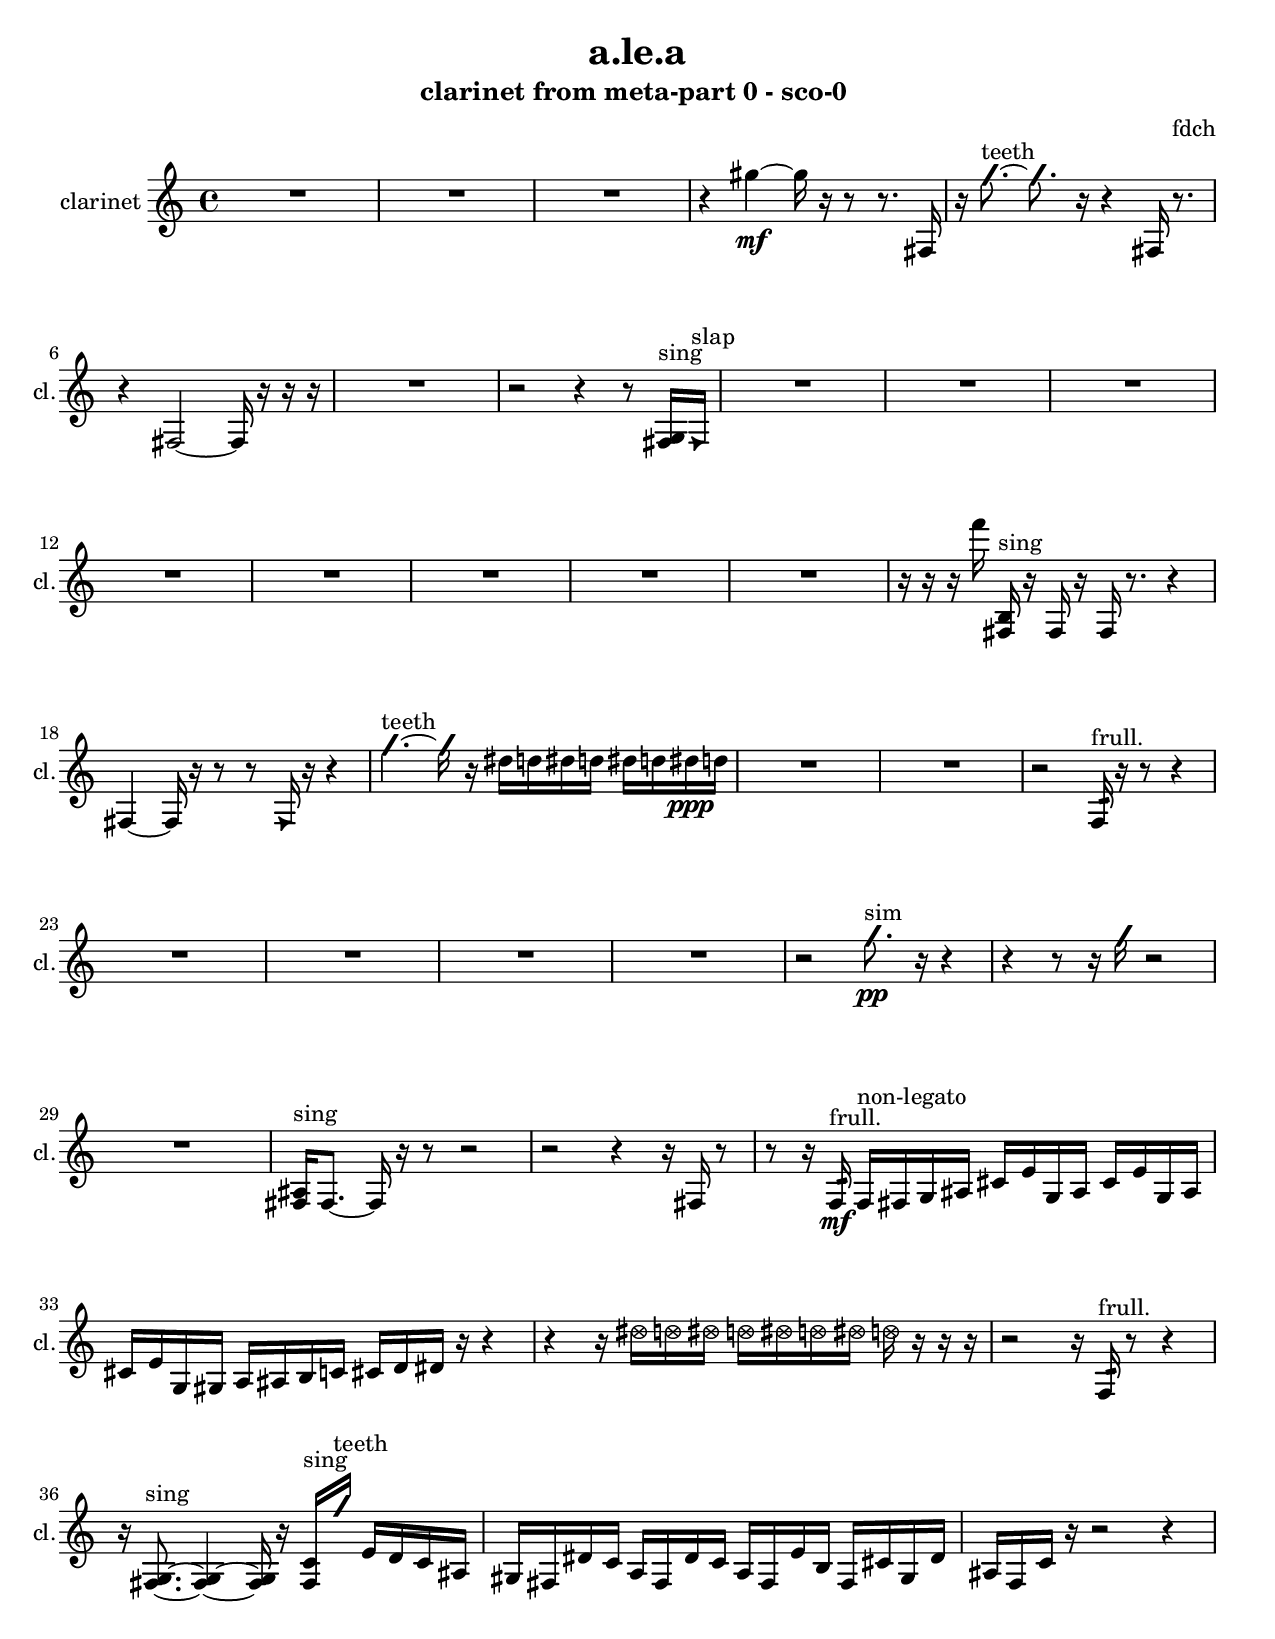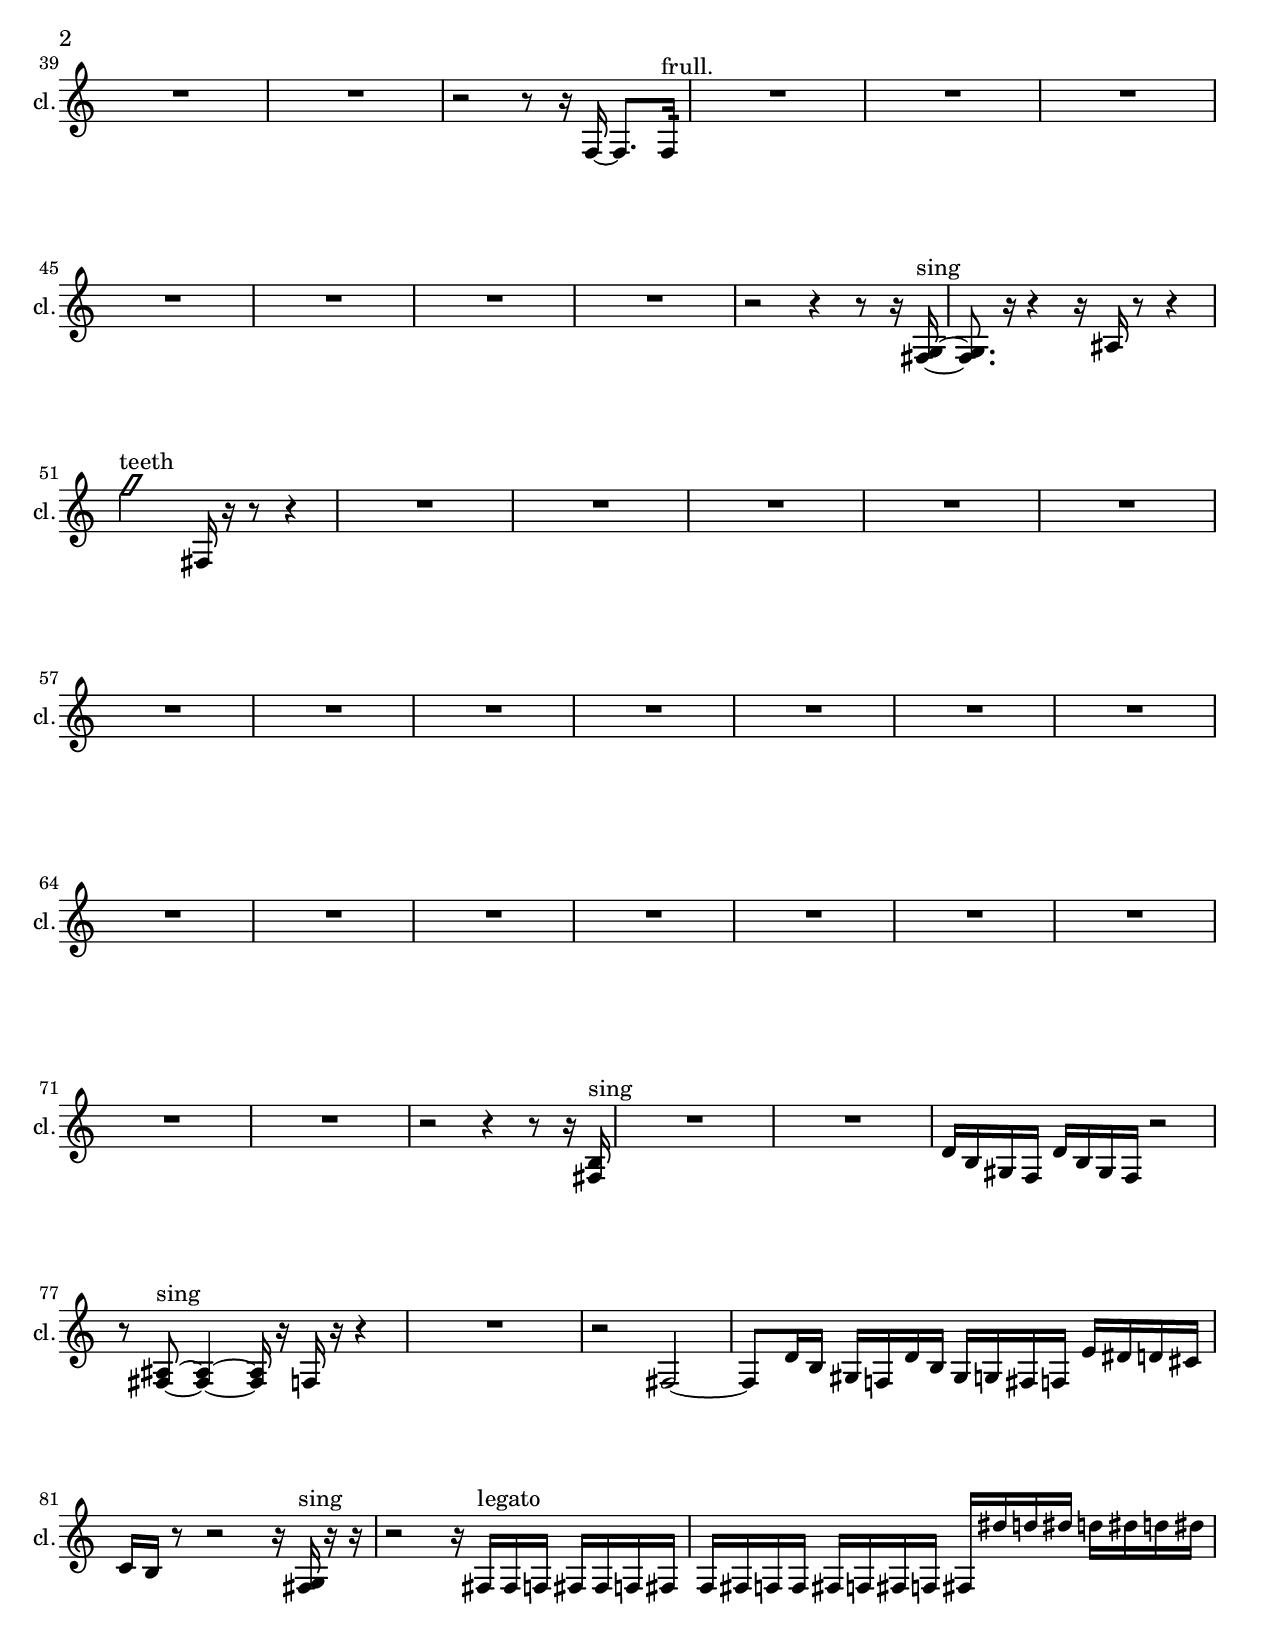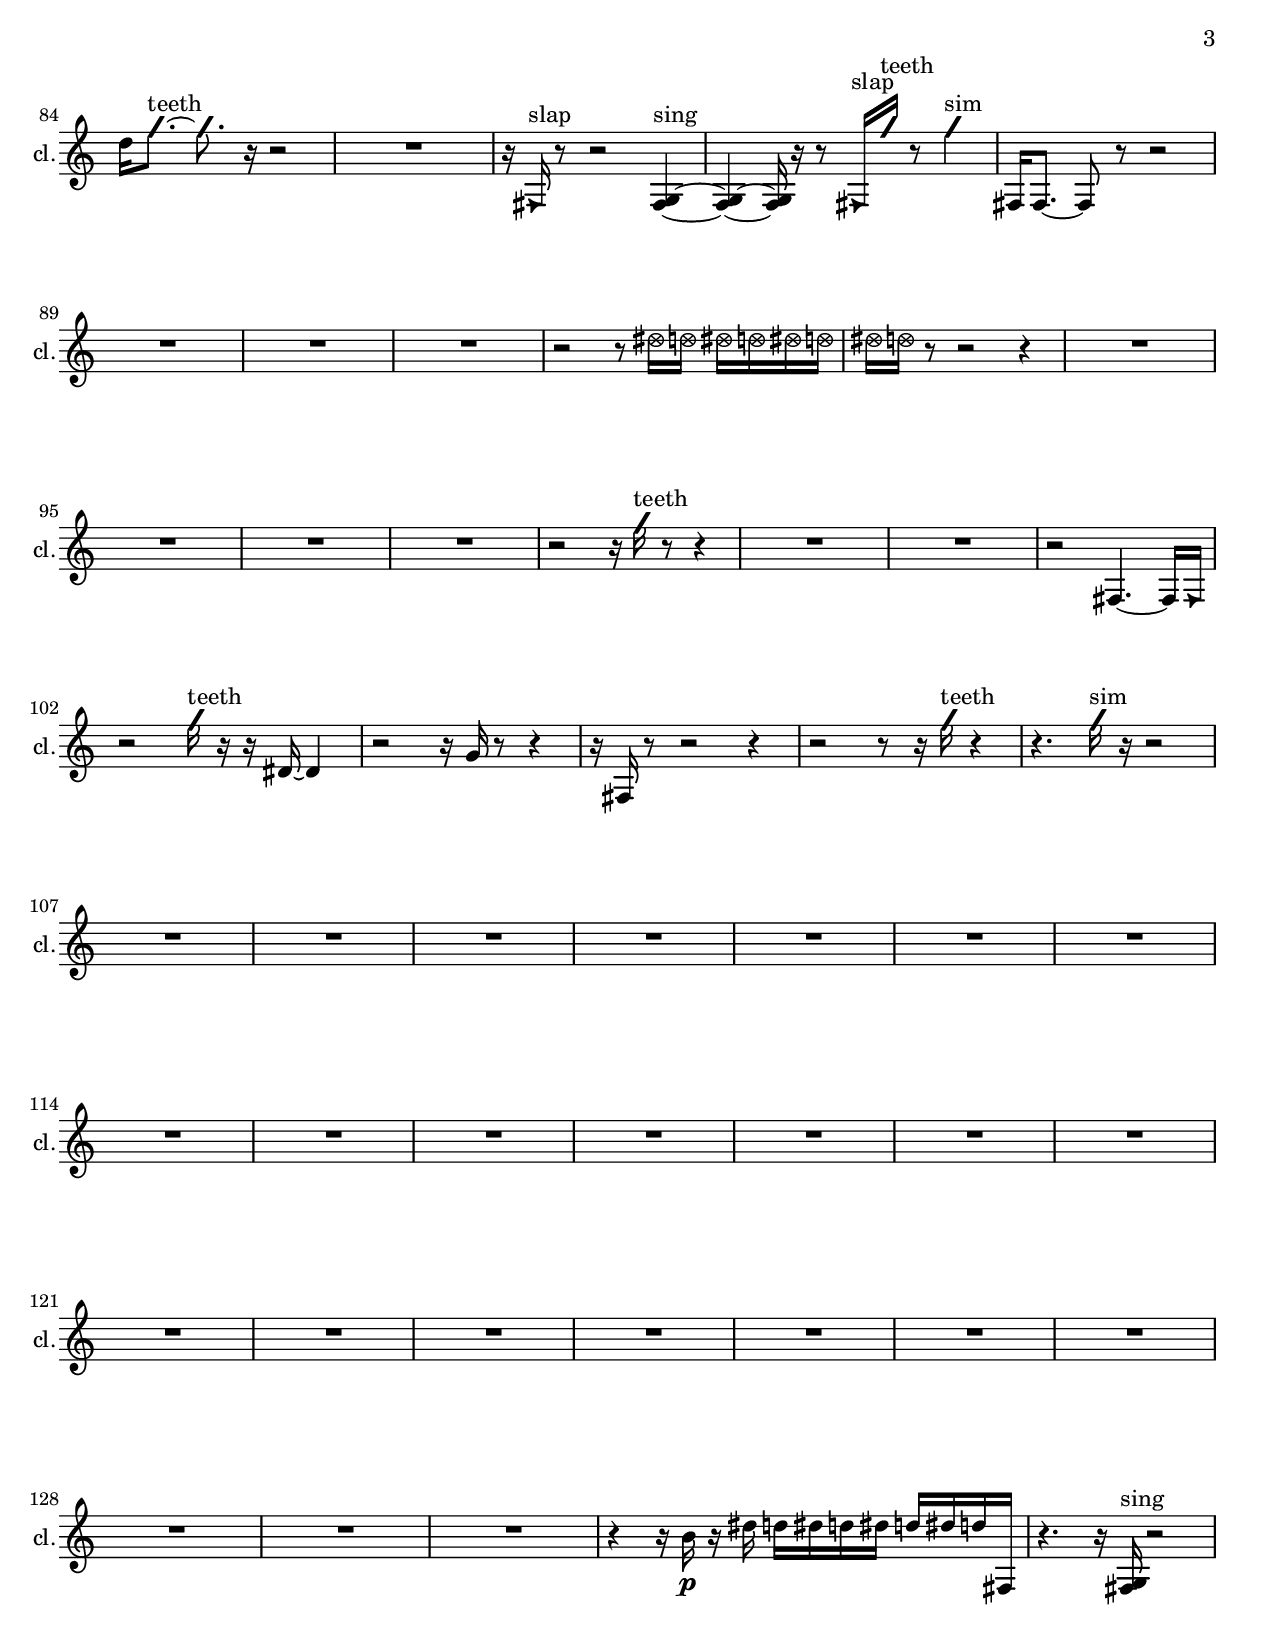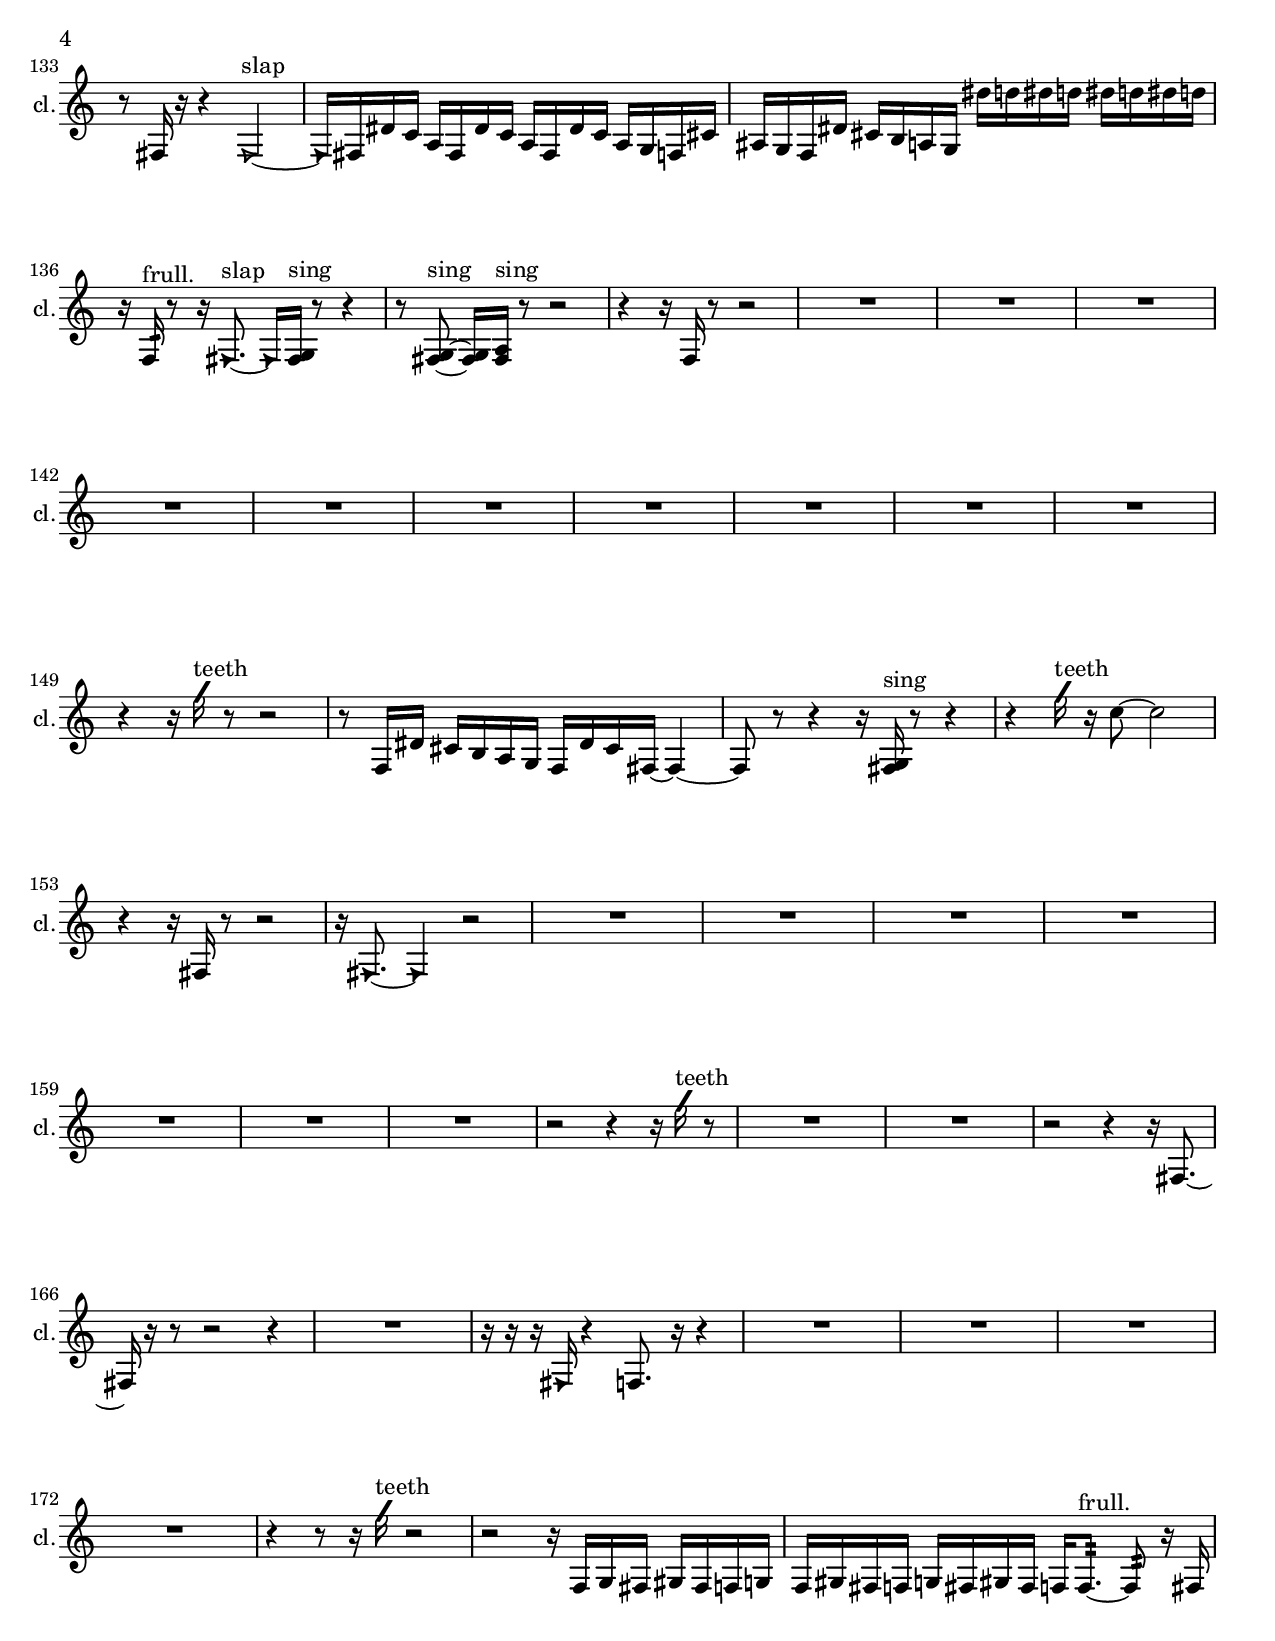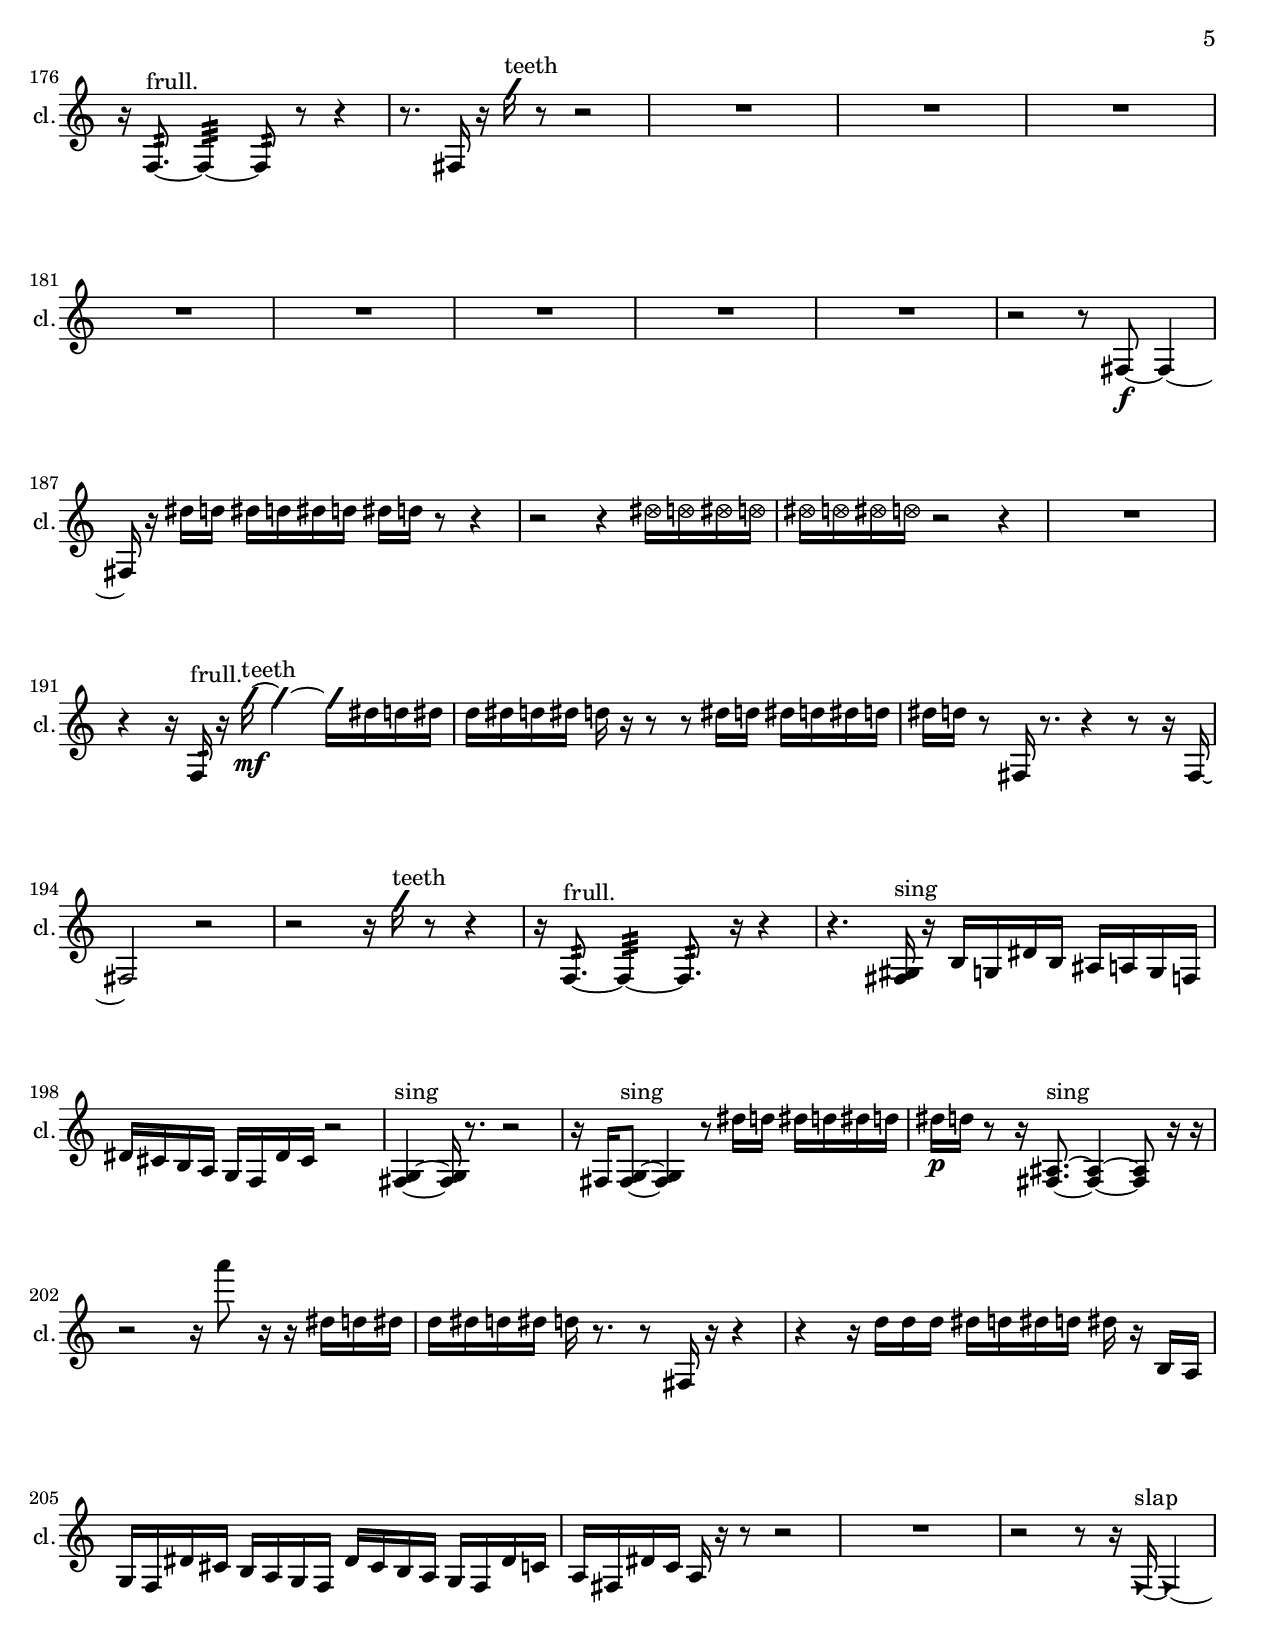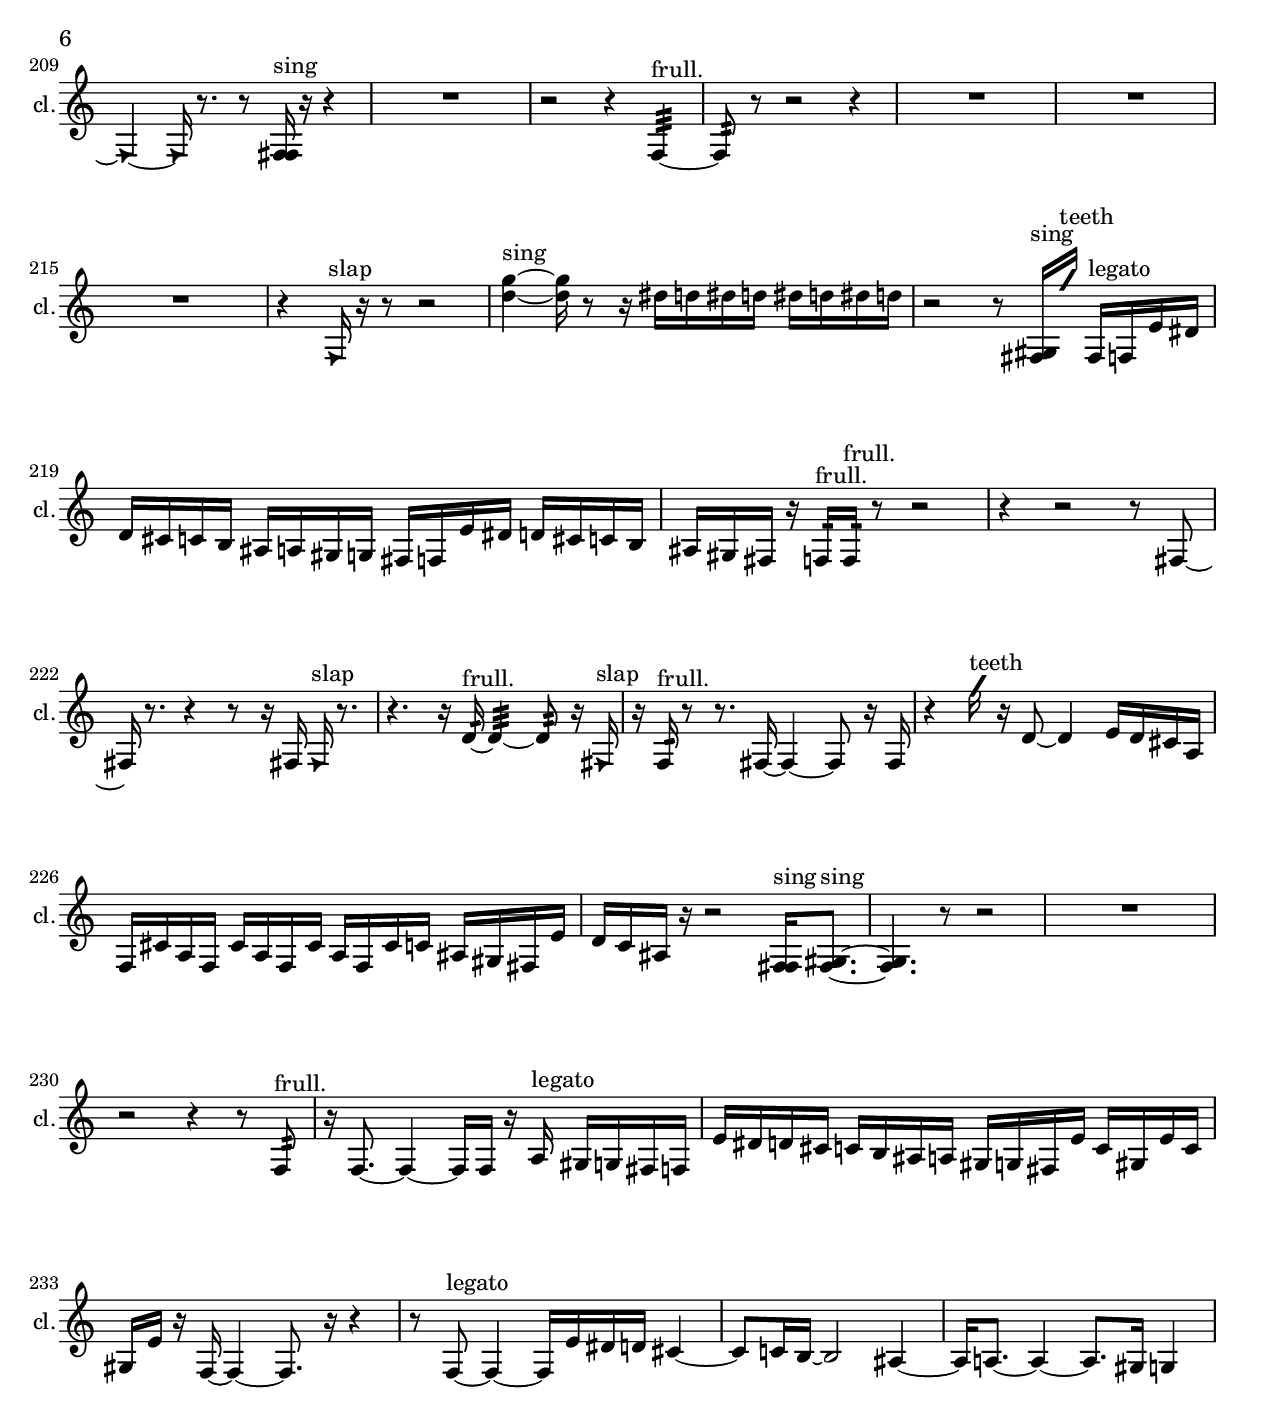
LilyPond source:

\version "2.19.56" 

clarinet_one_part = \relative c''' {

  \time 4/4

  \clef treble 
  % ________________________________________bar 1 :
  R1  |
  % ________________________________________bar 2 :
  R1  |
  % ________________________________________bar 3 :
  R1  |
  % ________________________________________bar 4 :
  r4 
  gis4~\mf 
  gis16  r16  r8 
  r8.  fis,,16  |
  % ________________________________________bar 5 :
  r16  \once \override NoteHead.style = #'slash g''8.~^\markup {teeth } 
  \once \override NoteHead.style = #'slash g8.  r16 
  r4 
  fis,,16  r8.  |
  % ________________________________________bar 6 :
  r4 
  fis2~ 
  fis16  r16  r16  r16  |
  % ________________________________________bar 7 :
  R1  |
  % ________________________________________bar 8 :
  r2 
  r4 
  r8  <fis g >16^\markup {sing }  \once \override NoteHead.style = #'triangle fis16^\markup {slap }  |
  % ________________________________________bar 9 :
  R1  |
  % ________________________________________bar 10 :
  R1  |
  % ________________________________________bar 11 :
  R1  |
  % ________________________________________bar 12 :
  R1  |
  % ________________________________________bar 13 :
  R1  |
  % ________________________________________bar 14 :
  R1  |
  % ________________________________________bar 15 :
  R1  |
  % ________________________________________bar 16 :
  R1  |
  % ________________________________________bar 17 :
  r16  r16  r16  f'''16 
  <fis,,, b >16^\markup {sing }  r16  fis16  r16 
  fis16  r8. 
  r4  |
  % ________________________________________bar 18 :
  fis4~ 
  fis16  r16  r8 
  r8  \once \override NoteHead.style = #'triangle fis16  r16 
  r4  |
  % ________________________________________bar 19 :
  \once \override NoteHead.style = #'slash g''4.~^\markup {teeth } 
  \once \override NoteHead.style = #'slash g16  r16 
  dis16  d16  dis16  d16 
  dis16  d16  dis16\ppp  d16  |
  % ________________________________________bar 20 :
  R1  |
  % ________________________________________bar 21 :
  R1  |
  % ________________________________________bar 22 :
  r2 
  f,,16:32^\markup {frull. }  r16  r8 
  r4  |
  % ________________________________________bar 23 :
  R1  |
  % ________________________________________bar 24 :
  R1  |
  % ________________________________________bar 25 :
  R1  |
  % ________________________________________bar 26 :
  R1  |
  % ________________________________________bar 27 :
  r2 
  \once \override NoteHead.style = #'slash g''8.\pp^\markup {sim }  r16 
  r4  |
  % ________________________________________bar 28 :
  r4 
  r8  r16  \once \override NoteHead.style = #'slash g16 
  r2  |
  % ________________________________________bar 29 :
  R1  |
  % ________________________________________bar 30 :
  <fis,, ais >16^\markup {sing }  fis8.~ 
  fis16  r16  r8 
  r2  |
  % ________________________________________bar 31 :
  r2 
  r4 
  r16  fis16  r8  |
  % ________________________________________bar 32 :
  r8  r16  f16:32\mf^\markup {frull. } 
  f16^\markup {non-legato }  fis16  g16  ais16 
  cis16  e16  g,16  ais16 
  cis16  e16  g,16  ais16  |
  % ________________________________________bar 33 :
  cis16  e16  g,16  gis16 
  a16  ais16  b16  c16 
  cis16  d16  dis16  r16 
  r4  |
  % ________________________________________bar 34 :
  r4 
  r16  \once \override NoteHead.style = #'xcircle dis'16  \once \override NoteHead.style = #'xcircle d16  \once \override NoteHead.style = #'xcircle dis16 
  \once \override NoteHead.style = #'xcircle d16  \once \override NoteHead.style = #'xcircle dis16  \once \override NoteHead.style = #'xcircle d16  \once \override NoteHead.style = #'xcircle dis16 
  \once \override NoteHead.style = #'xcircle d16  r16  r16  r16  |
  % ________________________________________bar 35 :
  r2 
  r16  f,,16:32^\markup {frull. }  r8 
  r4  |
  % ________________________________________bar 36 :
  r16  <fis g >8.~^\markup {sing } 
  <fis g >4~ 
  <fis g >16  r16  <fis c' >16^\markup {sing }  \once \override NoteHead.style = #'slash g''16^\markup {teeth } 
  e,16  d16  c16  ais16  |
  % ________________________________________bar 37 :
  gis16  fis16  dis'16  c16 
  a16  fis16  dis'16  c16 
  a16  fis16  e'16  b16 
  fis16  cis'16  gis16  dis'16  |
  % ________________________________________bar 38 :
  ais16  f16  c'16  r16 
  r2 
  r4  |
  % ________________________________________bar 39 :
  R1  |
  % ________________________________________bar 40 :
  R1  |
  % ________________________________________bar 41 :
  r2 
  r8  r16  f,16~ 
  f8.  f16:32^\markup {frull. }  |
  % ________________________________________bar 42 :
  R1  |
  % ________________________________________bar 43 :
  R1  |
  % ________________________________________bar 44 :
  R1  |
  % ________________________________________bar 45 :
  R1  |
  % ________________________________________bar 46 :
  R1  |
  % ________________________________________bar 47 :
  R1  |
  % ________________________________________bar 48 :
  R1  |
  % ________________________________________bar 49 :
  r2 
  r4 
  r8  r16  <fis g >16~^\markup {sing }  |
  % ________________________________________bar 50 :
  <fis g >8.  r16 
  r4 
  r16  ais16  r8 
  r4  |
  % ________________________________________bar 51 :
  \once \override NoteHead.style = #'slash g''2^\markup {teeth } 
  fis,,16  r16  r8 
  r4  |
  % ________________________________________bar 52 :
  R1  |
  % ________________________________________bar 53 :
  R1  |
  % ________________________________________bar 54 :
  R1  |
  % ________________________________________bar 55 :
  R1  |
  % ________________________________________bar 56 :
  R1  |
  % ________________________________________bar 57 :
  R1  |
  % ________________________________________bar 58 :
  R1  |
  % ________________________________________bar 59 :
  R1  |
  % ________________________________________bar 60 :
  R1  |
  % ________________________________________bar 61 :
  R1  |
  % ________________________________________bar 62 :
  R1  |
  % ________________________________________bar 63 :
  R1  |
  % ________________________________________bar 64 :
  R1  |
  % ________________________________________bar 65 :
  R1  |
  % ________________________________________bar 66 :
  R1  |
  % ________________________________________bar 67 :
  R1  |
  % ________________________________________bar 68 :
  R1  |
  % ________________________________________bar 69 :
  R1  |
  % ________________________________________bar 70 :
  R1  |
  % ________________________________________bar 71 :
  R1  |
  % ________________________________________bar 72 :
  R1  |
  % ________________________________________bar 73 :
  r2 
  r4 
  r8  r16  <fis b >16^\markup {sing }  |
  % ________________________________________bar 74 :
  R1  |
  % ________________________________________bar 75 :
  R1  |
  % ________________________________________bar 76 :
  d'16  b16  gis16  f16 
  d'16  b16  gis16  f16 
  r2  |
  % ________________________________________bar 2 :
  r8  <fis ais >8~^\markup {sing } 
  <fis ais >4~ 
  <fis ais >16  r16  f16  r16 
  r4  |
  % ________________________________________bar 3 :
  R1  |
  % ________________________________________bar 4 :
  r2 
  fis2~  |
  % ________________________________________bar 5 :
  fis8  d'16  b16 
  gis16  f16  d'16  b16 
  gis16  g16  fis16  f16 
  e'16  dis16  d16  cis16  |
  % ________________________________________bar 6 :
  c16  b16  r8 
  r2 
  r16  <fis g >16^\markup {sing }  r16  r16  |
  % ________________________________________bar 7 :
  r2 
  r16  fis16^\markup {legato }  fis16  f16 
  fis16  fis16  f16  fis16  |
  % ________________________________________bar 8 :
  f16  fis16  f16  f16 
  fis16  f16  fis16  f16 
  fis16  dis''16  d16  dis16 
  d16  dis16  d16  dis16  |
  % ________________________________________bar 9 :
  d16  \once \override NoteHead.style = #'slash g8.~^\markup {teeth } 
  \once \override NoteHead.style = #'slash g8.  r16 
  r2  |
  % ________________________________________bar 10 :
  R1  |
  % ________________________________________bar 11 :
  r16  \once \override NoteHead.style = #'triangle fis,,16^\markup {slap }  r8 
  r2 
  <fis g >4~^\markup {sing }  |
  % ________________________________________bar 12 :
  <fis g >4~ 
  <fis g >16  r16  r8 
  \once \override NoteHead.style = #'triangle fis16^\markup {slap }  \once \override NoteHead.style = #'slash g''16^\markup {teeth }  r8 
  \once \override NoteHead.style = #'slash g4^\markup {sim }  |
  % ________________________________________bar 13 :
  fis,,16  fis8.~ 
  fis8  r8 
  r2  |
  % ________________________________________bar 14 :
  R1  |
  % ________________________________________bar 15 :
  R1  |
  % ________________________________________bar 16 :
  R1  |
  % ________________________________________bar 17 :
  r2 
  r8  \once \override NoteHead.style = #'xcircle dis''16  \once \override NoteHead.style = #'xcircle d16 
  \once \override NoteHead.style = #'xcircle dis16  \once \override NoteHead.style = #'xcircle d16  \once \override NoteHead.style = #'xcircle dis16  \once \override NoteHead.style = #'xcircle d16  |
  % ________________________________________bar 18 :
  \once \override NoteHead.style = #'xcircle dis16  \once \override NoteHead.style = #'xcircle d16  r8 
  r2 
  r4  |
  % ________________________________________bar 19 :
  R1  |
  % ________________________________________bar 20 :
  R1  |
  % ________________________________________bar 21 :
  R1  |
  % ________________________________________bar 22 :
  R1  |
  % ________________________________________bar 23 :
  r2 
  r16  \once \override NoteHead.style = #'slash g16^\markup {teeth }  r8 
  r4  |
  % ________________________________________bar 24 :
  R1  |
  % ________________________________________bar 25 :
  R1  |
  % ________________________________________bar 26 :
  r2 
  fis,,4.~ 
  fis16  \once \override NoteHead.style = #'triangle fis16  |
  % ________________________________________bar 27 :
  r2 
  \once \override NoteHead.style = #'slash g''16^\markup {teeth }  r16  r16  dis,16~ 
  dis4  |
  % ________________________________________bar 28 :
  r2 
  r16  g16  r8 
  r4  |
  % ________________________________________bar 29 :
  r16  fis,16  r8 
  r2 
  r4  |
  % ________________________________________bar 30 :
  r2 
  r8  r16  \once \override NoteHead.style = #'slash g''16^\markup {teeth } 
  r4  |
  % ________________________________________bar 31 :
  r4. 
  \once \override NoteHead.style = #'slash g16^\markup {sim }  r16 
  r2  |
  % ________________________________________bar 32 :
  R1  |
  % ________________________________________bar 33 :
  R1  |
  % ________________________________________bar 34 :
  R1  |
  % ________________________________________bar 35 :
  R1  |
  % ________________________________________bar 36 :
  R1  |
  % ________________________________________bar 37 :
  R1  |
  % ________________________________________bar 38 :
  R1  |
  % ________________________________________bar 39 :
  R1  |
  % ________________________________________bar 40 :
  R1  |
  % ________________________________________bar 41 :
  R1  |
  % ________________________________________bar 42 :
  R1  |
  % ________________________________________bar 43 :
  R1  |
  % ________________________________________bar 44 :
  R1  |
  % ________________________________________bar 45 :
  R1  |
  % ________________________________________bar 46 :
  R1  |
  % ________________________________________bar 47 :
  R1  |
  % ________________________________________bar 48 :
  R1  |
  % ________________________________________bar 49 :
  R1  |
  % ________________________________________bar 50 :
  R1  |
  % ________________________________________bar 51 :
  R1  |
  % ________________________________________bar 52 :
  R1  |
  % ________________________________________bar 53 :
  R1  |
  % ________________________________________bar 54 :
  R1  |
  % ________________________________________bar 55 :
  R1  |
  % ________________________________________bar 56 :
  r4 
  r16  b,16\p  r16  dis16 
  d16  dis16  d16  dis16 
  d16  dis16  d16  fis,,16  |
  % ________________________________________bar 57 :
  r4. 
  r16  <fis g >16^\markup {sing } 
  r2  |
  % ________________________________________bar 58 :
  r8  fis16  r16 
  r4 
  \once \override NoteHead.style = #'triangle fis2~^\markup {slap }  |
  % ________________________________________bar 59 :
  \once \override NoteHead.style = #'triangle fis16  fis16  dis'16  c16 
  a16  fis16  dis'16  c16 
  a16  fis16  dis'16  c16 
  a16  g16  f16  cis'16  |
  % ________________________________________bar 60 :
  ais16  g16  f16  dis'16 
  cis16  b16  a16  g16 
  dis''16  d16  dis16  d16 
  dis16  d16  dis16  d16  |
  % ________________________________________bar 61 :
  r16  f,,16:32^\markup {frull. }  r8 
  r16  \once \override NoteHead.style = #'triangle fis8.~^\markup {slap } 
  \once \override NoteHead.style = #'triangle fis16  <fis g >16^\markup {sing }  r8 
  r4  |
  % ________________________________________bar 62 :
  r8  <fis g >8~^\markup {sing } 
  <fis g >16  <fis a >16^\markup {sing }  r8 
  r2  |
  % ________________________________________bar 63 :
  r4 
  r16  f16  r8 
  r2  |
  % ________________________________________bar 64 :
  R1  |
  % ________________________________________bar 65 :
  R1  |
  % ________________________________________bar 66 :
  R1  |
  % ________________________________________bar 67 :
  R1  |
  % ________________________________________bar 68 :
  R1  |
  % ________________________________________bar 69 :
  R1  |
  % ________________________________________bar 70 :
  R1  |
  % ________________________________________bar 71 :
  R1  |
  % ________________________________________bar 72 :
  R1  |
  % ________________________________________bar 73 :
  R1  |
  % ________________________________________bar 74 :
  r4 
  r16  \once \override NoteHead.style = #'slash g''16^\markup {teeth }  r8 
  r2  |
  % ________________________________________bar 75 :
  r8  f,,16  dis'16 
  cis16  b16  a16  g16 
  f16  dis'16  cis16  fis,16~ 
  fis4~  |
  % ________________________________________bar 76 :
  fis8  r8 
  r4 
  r16  <fis g >16^\markup {sing }  r8 
  r4  |
  % ________________________________________bar 77 :
  r4 
  \once \override NoteHead.style = #'slash g''16^\markup {teeth }  r16  c,8~ 
  c2  |
  % ________________________________________bar 78 :
  r4 
  r16  fis,,16  r8 
  r2  |
  % ________________________________________bar 79 :
  r16  \once \override NoteHead.style = #'triangle fis8.~ 
  \once \override NoteHead.style = #'triangle fis4 
  r2  |
  % ________________________________________bar 80 :
  R1  |
  % ________________________________________bar 81 :
  R1  |
  % ________________________________________bar 82 :
  R1  |
  % ________________________________________bar 83 :
  R1  |
  % ________________________________________bar 84 :
  R1 |
  % ________________________________________bar 2 :
  R1  |
  % ________________________________________bar 3 :
  R1  |
  % ________________________________________bar 4 :
  r2 
  r4 
  r16  \once \override NoteHead.style = #'slash g''16^\markup {teeth }  r8  |
  % ________________________________________bar 5 :
  R1  |
  % ________________________________________bar 6 :
  R1  |
  % ________________________________________bar 7 :
  r2 
  r4 
  r16  fis,,8.~  |
  % ________________________________________bar 8 :
  fis16  r16  r8 
  r2 
  r4  |
  % ________________________________________bar 9 :
  R1  |
  % ________________________________________bar 10 :
  r16  r16  r16  \once \override NoteHead.style = #'triangle fis16 
  r4 
  f8.  r16 
  r4  |
  % ________________________________________bar 11 :
  R1  |
  % ________________________________________bar 12 :
  R1  |
  % ________________________________________bar 13 :
  R1  |
  % ________________________________________bar 14 :
  R1  |
  % ________________________________________bar 15 :
  r4 
  r8  r16  \once \override NoteHead.style = #'slash g''16^\markup {teeth } 
  r2  |
  % ________________________________________bar 16 :
  r2 
  r16  f,,16  g16  fis16 
  gis16  fis16  f16  g16  |
  % ________________________________________bar 17 :
  f16  gis16  fis16  f16 
  g16  fis16  gis16  fis16 
  f16  f8.:32~^\markup {frull. } 
  f8:32  r16  fis16  |
  % ________________________________________bar 18 :
  r16  f8.:32~^\markup {frull. } 
  f4:32~ 
  f8:32  r8 
  r4  |
  % ________________________________________bar 19 :
  r8.  fis16 
  r16  \once \override NoteHead.style = #'slash g''16^\markup {teeth }  r8 
  r2  |
  % ________________________________________bar 20 :
  R1  |
  % ________________________________________bar 21 :
  R1  |
  % ________________________________________bar 22 :
  R1  |
  % ________________________________________bar 23 :
  R1  |
  % ________________________________________bar 24 :
  R1  |
  % ________________________________________bar 25 :
  R1  |
  % ________________________________________bar 26 :
  R1  |
  % ________________________________________bar 27 :
  R1  |
  % ________________________________________bar 28 :
  r2 
  r8  fis,,8~\f 
  fis4~  |
  % ________________________________________bar 29 :
  fis16  r16  dis''16  d16 
  dis16  d16  dis16  d16 
  dis16  d16  r8 
  r4  |
  % ________________________________________bar 30 :
  r2 
  r4 
  \once \override NoteHead.style = #'xcircle dis16  \once \override NoteHead.style = #'xcircle d16  \once \override NoteHead.style = #'xcircle dis16  \once \override NoteHead.style = #'xcircle d16  |
  % ________________________________________bar 31 :
  \once \override NoteHead.style = #'xcircle dis16  \once \override NoteHead.style = #'xcircle d16  \once \override NoteHead.style = #'xcircle dis16  \once \override NoteHead.style = #'xcircle d16 
  r2 
  r4  |
  % ________________________________________bar 32 :
  R1  |
  % ________________________________________bar 33 :
  r4 
  r16  f,,16:32^\markup {frull. }  r16  \once \override NoteHead.style = #'slash g''16~\mf^\markup {teeth } 
  \once \override NoteHead.style = #'slash g4~ 
  \once \override NoteHead.style = #'slash g16  dis16  d16  dis16  |
  % ________________________________________bar 34 :
  d16  dis16  d16  dis16 
  d16  r16  r8 
  r8  dis16  d16 
  dis16  d16  dis16  d16  |
  % ________________________________________bar 35 :
  dis16  d16  r8 
  fis,,16  r8. 
  r4 
  r8  r16  fis16~  |
  % ________________________________________bar 36 :
  fis2 
  r2  |
  % ________________________________________bar 37 :
  r2 
  r16  \once \override NoteHead.style = #'slash g''16^\markup {teeth }  r8 
  r4  |
  % ________________________________________bar 38 :
  r16  f,,8.:32~^\markup {frull. } 
  f4:32~ 
  f8.:32  r16 
  r4  |
  % ________________________________________bar 39 :
  r4. 
  <fis gis >16^\markup {sing }  r16 
  b16  g16  dis'16  b16 
  ais16  a16  g16  f16  |
  % ________________________________________bar 40 :
  dis'16  cis16  b16  a16 
  g16  f16  dis'16  cis16 
  r2  |
  % ________________________________________bar 41 :
  <fis, g >4~^\markup {sing } 
  <fis g >16  r8. 
  r2  |
  % ________________________________________bar 42 :
  r16  fis16  <fis g >8~^\markup {sing } 
  <fis g >4 
  r8  dis''16  d16 
  dis16  d16  dis16  d16  |
  % ________________________________________bar 43 :
  dis16\p  d16  r8 
  r16  <fis,, ais >8.~^\markup {sing } 
  <fis ais >4~ 
  <fis ais >8  r16  r16  |
  % ________________________________________bar 44 :
  r2 
  r16  a'''8  r16 
  r16  dis,,16  d16  dis16  |
  % ________________________________________bar 45 :
  d16  dis16  d16  dis16 
  d16  r8. 
  r8  fis,,16  r16 
  r4  |
  % ________________________________________bar 46 :
  r4 
  r16  d''16  d16  d16 
  dis16  d16  dis16  d16 
  dis16  r16  b,16  a16  |
  % ________________________________________bar 47 :
  g16  f16  dis'16  cis16 
  b16  a16  g16  f16 
  dis'16  cis16  b16  a16 
  g16  f16  dis'16  c16  |
  % ________________________________________bar 48 :
  a16  fis16  dis'16  c16 
  a16  r16  r8 
  r2  |
  % ________________________________________bar 49 :
  R1  |
  % ________________________________________bar 50 :
  r2 
  r8  r16  \once \override NoteHead.style = #'triangle f16~^\markup {slap } 
  \once \override NoteHead.style = #'triangle f4~  |
  % ________________________________________bar 51 :
  \once \override NoteHead.style = #'triangle f4~ 
  \once \override NoteHead.style = #'triangle f16  r8. 
  r8  <f fis >16^\markup {sing }  r16 
  r4  |
  % ________________________________________bar 52 :
  R1  |
  % ________________________________________bar 53 :
  r2 
  r4 
  f4:32~^\markup {frull. }  |
  % ________________________________________bar 54 :
  f8:32  r8 
  r2 
  r4  |
  % ________________________________________bar 55 :
  R1  |
  % ________________________________________bar 56 :
  R1  |
  % ________________________________________bar 57 :
  R1  |
  % ________________________________________bar 58 :
  r4 
  \once \override NoteHead.style = #'triangle f16^\markup {slap }  r16  r8 
  r2  |
  % ________________________________________bar 59 :
  <d'' g >4~^\markup {sing } 
  <d g >16  r8  r16 
  dis16  d16  dis16  d16 
  dis16  d16  dis16  d16  |
  % ________________________________________bar 60 :
  r2 
  r8  <fis,, gis >16^\markup {sing }  \once \override NoteHead.style = #'slash g''16^\markup {teeth } 
  fis,,16^\markup {legato }  f16  e'16  dis16  |
  % ________________________________________bar 61 :
  d16  cis16  c16  b16 
  ais16  a16  gis16  g16 
  fis16  f16  e'16  dis16 
  d16  cis16  c16  b16  |
  % ________________________________________bar 62 :
  ais16  gis16  fis16  r16 
  f16:32^\markup {frull. }  f16:32^\markup {frull. }  r8 
  r2  |
  % ________________________________________bar 63 :
  r4 
  r2 
  r8  fis8~  |
  % ________________________________________bar 64 :
  fis16  r8. 
  r4 
  r8  r16  fis16 
  \once \override NoteHead.style = #'triangle fis16^\markup {slap }  r8.  |
  % ________________________________________bar 65 :
  r4. 
  r16  d'16:32~^\markup {frull. } 
  d4:32~ 
  d8:32  r16  \once \override NoteHead.style = #'triangle fis,16^\markup {slap }  |
  % ________________________________________bar 66 :
  r16  f16:32^\markup {frull. }  r8 
  r8.  fis16~ 
  fis4~ 
  fis8  r16  fis16  |
  % ________________________________________bar 67 :
  r4 
  \once \override NoteHead.style = #'slash g''16^\markup {teeth }  r16  d,8~ 
  d4 
  e16  d16  cis16  a16  |
  % ________________________________________bar 68 :
  f16  cis'16  a16  f16 
  cis'16  a16  f16  cis'16 
  a16  f16  cis'16  c16 
  ais16  gis16  fis16  e'16  |
  % ________________________________________bar 69 :
  d16  c16  ais16  r16 
  r2 
  <f fis >16^\markup {sing }  <f gis >8.~^\markup {sing }  |
  % ________________________________________bar 70 :
  <f gis >4. 
  r8 
  r2  |
  % ________________________________________bar 71 :
  R1  |
  % ________________________________________bar 72 :
  r2 
  r4 
  r8  f8:32^\markup {frull. }  |
  % ________________________________________bar 73 :
  r16  f8.~ 
  f4~ 
  f16  f16  r16  a16^\markup {legato } 
  gis16  g16  fis16  f16  |
  % ________________________________________bar 74 :
  e'16  dis16  d16  cis16 
  c16  b16  ais16  a16 
  gis16  g16  fis16  e'16 
  c16  gis16  e'16  c16  |
  % ________________________________________bar 75 :
  gis16  e'16  r16  f,16~ 
  f4~ 
  f8.  r16 
  r4  |
  % ________________________________________bar 76 :
  r8  f8~^\markup {legato } 
  f4~ 
  f16  e'16  dis16  d16 
  cis4~  |
  % ________________________________________bar 77 :
  cis8  c16  b16~ 
  b2 
  ais4~  |
  % ________________________________________bar 78 :
  ais16  a8.~ 
  a4~ 
  a8.  gis16 
  g4  | %{
  % ________________________________________bar 79 :
  g4. 
  dis'8 
  b2  |
  % ________________________________________bar 80 :
  a16  fis8.~ 
  fis4~ 
  fis8.  dis'16 
  c4~  |
  % ________________________________________bar 81 :
  c16  a8  fis16~ 
  fis4~ 
  fis8.  dis'16~ 
  dis16  c8.  |
  % ________________________________________bar 82 :
  ais16  fis8.~ 
  fis4~ 
  fis8  r8 
  r4  |
  % ________________________________________bar 83 :
  dis''16  d16  dis16  d16 
  dis16  d16  dis16  d16 
  r2  |
  % ________________________________________bar 84 :
  f,,8:32^\markup {frull. }  f8~ 
  f8  r8 
  r4 
  r8  dis''16  d16  |
  % ________________________________________bar 85 :
  dis16  d16  dis16  d16 
  dis16  d16  r8 
  r4 
  b16  r16  r16  r16  |
  % ________________________________________bar 86 :
  R1  |
  % ________________________________________bar 87 :
  R1  |
  % ________________________________________bar 88 :
  R1  |
  % ________________________________________bar 89 :
  r16  f,16:32^\markup {frull. }  r8 
  r2 
  r4  |
  % ________________________________________bar 90 :
  r2 
  r8.  c'16 
  gis4~  |
  % ________________________________________bar 91 :
  gis4 
  e'16  c16  gis16  e'16~ 
  e4~ 
  e16  c16  gis8~  |
  % ________________________________________bar 92 :
  gis8.  e'16 
  c16  gis16  e'16  c16~ 
  c8  gis8 
  e'4~  |
  % ________________________________________bar 93 :
  e8  c16  r16 
  fis,16  r16  r8 
  r4 
  r8  <fis gis >16^\markup {sing }  fis16~  |
  % ________________________________________bar 94 :
  fis4 
  r16  \once \override NoteHead.style = #'triangle a16^\markup {slap }  r8 
  r4 
  r8.  <fis g >16~^\markup {sing }  |
  % ________________________________________bar 95 :
  <fis g >4~ 
  <fis g >16  r16  r8 
  r4 
  r16  f8.:32\mf^\markup {frull. }  |
  % ________________________________________bar 96 :
  R1  |
  % ________________________________________bar 97 :
  r4 
  f16:32^\markup {frull. }  \once \override NoteHead.style = #'triangle a16^\markup {slap }  r8 
  r2  |
  % ________________________________________bar 98 :
  R1  |
  % ________________________________________bar 99 :
  R1  |
  % ________________________________________bar 100 :
  R1  |
  % ________________________________________bar 101 :
  R1  |
  % ________________________________________bar 102 :
  r4 
  \once \override NoteHead.style = #'xcircle dis'16  \once \override NoteHead.style = #'xcircle d16  \once \override NoteHead.style = #'xcircle dis8~ 
  \once \override NoteHead.style = #'xcircle dis4 
  \once \override NoteHead.style = #'xcircle d16  \once \override NoteHead.style = #'xcircle dis8.  |
  % ________________________________________bar 103 :
  \once \override NoteHead.style = #'xcircle d8  \once \override NoteHead.style = #'xcircle dis16  \once \override NoteHead.style = #'xcircle d16~ 
  \once \override NoteHead.style = #'xcircle d2~ 
  \once \override NoteHead.style = #'xcircle d16  r16  r16  r16  |
  % ________________________________________bar 104 :
  R1  |
  % ________________________________________bar 105 :
  R1  |
  % ________________________________________bar 106 :
  R1  |
  % ________________________________________bar 107 :
  R1  |
  % ________________________________________bar 108 :
  r16  gis,,16  e'8~ 
  e8.  c16 
  gis4. 
  e'8  |
  % ________________________________________bar 109 :
  c16  b16  ais16  a16~ 
  a8.  r16 
  r2 |
  %}

}



\header {
  title = "a.le.a"
  subtitle = "clarinet from meta-part 0 - sco-0 "
  composer = "fdch"
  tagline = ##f
}
\paper {
  max-systems-per-page = #8
}
\score {
  <<
    \new Staff \with { 
      instrumentName = "clarinet" 
      shortInstrumentName = "cl."} 
    {
      <<
        \new Voice {
          \clarinet_one_part
        }
      >>
    }
  >>
  \layout {
    \mergeDifferentlyHeadedOn
    \mergeDifferentlyDottedOn
    #(set-default-paper-size "letter")
  }
}
